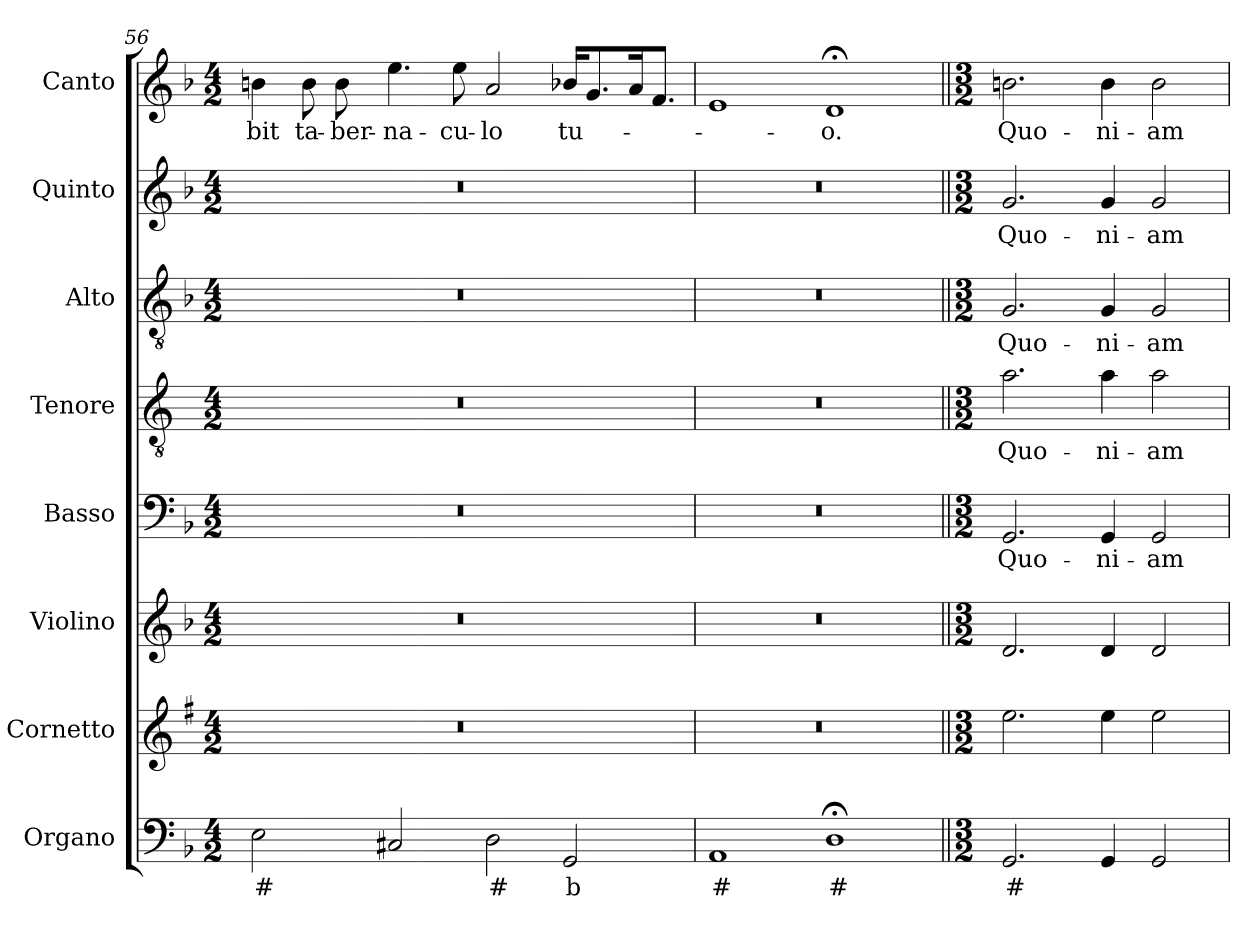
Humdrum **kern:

**kern	**text	**kern	**kern	**kern	**text	**kern	**text	**kern	**text	**kern	**text	**kern	**text
*part8	*part8	*part7	*part6	*part5	*part5	*part4	*part4	*part3	*part3	*part2	*part2	*part1	*part1
*staff8	*staff8	*staff7	*staff6	*staff5	*staff5	*staff4	*staff4	*staff3	*staff3	*staff2	*staff2	*staff1	*staff1
*I"Organo	*	*I"Cornetto	*I"Violino	*I"Basso	*	*I"Tenore	*	*I"Alto	*	*I"Quinto	*	*I"Canto	*
*I'Or	*	*I'Cto.	*I'Vln.	*I'B	*	*I'T	*	*I'A	*	*	*	*I'C	*
*clefF4	*	*clefG2	*clefG2	*clefF4	*	*clefGv2	*	*clefGv2	*	*clefG2	*	*clefG2	*
*	*	*ITrd1c2	*	*	*	*ITrd4c7	*	*	*	*	*	*	*
*k[b-]	*	*k[b-]	*k[b-]	*k[b-]	*	*k[b-]	*	*k[b-]	*	*k[b-]	*	*k[b-]	*
*F:	*	*F:	*F:	*F:	*	*F:	*	*F:	*	*F:	*	*F:	*
*M4/2	*	*M4/2	*M4/2	*M4/2	*	*M4/2	*	*M4/2	*	*M4/2	*	*M4/2	*
=56	=56	=56	=56	=56	=56	=56	=56	=56	=56	=56	=56	=56	=56
!	!LO:LY:b	!	!	!	!	!	!	!	!	!	!	!	!LO:LY:b
2E\	#	0r	0r	0r	.	0r	.	0r	.	0r	.	4bn\	-bit
!	!	!	!	!	!	!	!	!	!	!	!	!	!LO:LY:b
.	.	.	.	.	.	.	.	.	.	.	.	8b\	ta-
!	!	!	!	!	!	!	!	!	!	!	!	!	!LO:LY:b
.	.	.	.	.	.	.	.	.	.	.	.	8b\	-ber-
!	!	!	!	!	!	!	!	!	!	!	!	!	!LO:LY:b
2C#X/	.	.	.	.	.	.	.	.	.	.	.	4.ee\	-na-
!	!	!	!	!	!	!	!	!	!	!	!	!	!LO:LY:b
.	.	.	.	.	.	.	.	.	.	.	.	8ee\	-cu-
!	!LO:LY:b	!	!	!	!	!	!	!	!	!	!	!	!LO:LY:b
2D\	#	.	.	.	.	.	.	.	.	.	.	2a/	-lo
!	!LO:LY:b	!	!	!	!	!	!	!	!	!	!	!	!LO:LY:b
2GG/	b	.	.	.	.	.	.	.	.	.	.	16b-X/KL	tu-
.	.	.	.	.	.	.	.	.	.	.	.	8.g/	.
.	.	.	.	.	.	.	.	.	.	.	.	16a/k	.
.	.	.	.	.	.	.	.	.	.	.	.	8.f/J	.
=57	=57	=57	=57	=57	=57	=57	=57	=57	=57	=57	=57	=57	=57
!	!LO:LY:b	!	!	!	!	!	!	!	!	!	!	!	!
1AA	#	0r	0r	0r	.	0r	.	0r	.	0r	.	1e	.
!	!LO:LY:b	!	!	!	!	!	!	!	!	!	!	!	!LO:LY:b
1D;<	#	.	.	.	.	.	.	.	.	.	.	1d;<	-o.
!!LO:PB:g=z
=58||	=58||	=58||	=58||	=58||	=58||	=58||	=58||	=58||	=58||	=58||	=58||	=58||	=58||
*M3/2	*	*M3/2	*M3/2	*M3/2	*	*M3/2	*	*M3/2	*	*M3/2	*	*M3/2	*
!	!LO:LY:b	!	!	!	!LO:LY:b	!	!LO:LY:b	!	!LO:LY:b	!	!LO:LY:b	!	!LO:LY:b
2.GG/	#	2.dd\	2.d/	2.GG/	Quo-	2.d\	Quo-	2.G/	Quo-	2.g/	Quo-	2.bn\	Quo-
!	!	!	!	!	!LO:LY:b	!	!LO:LY:b	!	!LO:LY:b	!	!LO:LY:b	!	!LO:LY:b
4GG/	.	4dd\	4d/	4GG/	-ni-	4d\	-ni-	4G/	-ni-	4g/	-ni-	4b\	-ni-
!	!	!	!	!	!LO:LY:b	!	!LO:LY:b	!	!LO:LY:b	!	!LO:LY:b	!	!LO:LY:b
2GG/	.	2dd\	2d/	2GG/	-am	2d\	-am	2G/	-am	2g/	-am	2b\	-am
=	=	=	=	=	=	=	=	=	=	=	=	=	=
*-	*-	*-	*-	*-	*-	*-	*-	*-	*-	*-	*-	*-	*-
